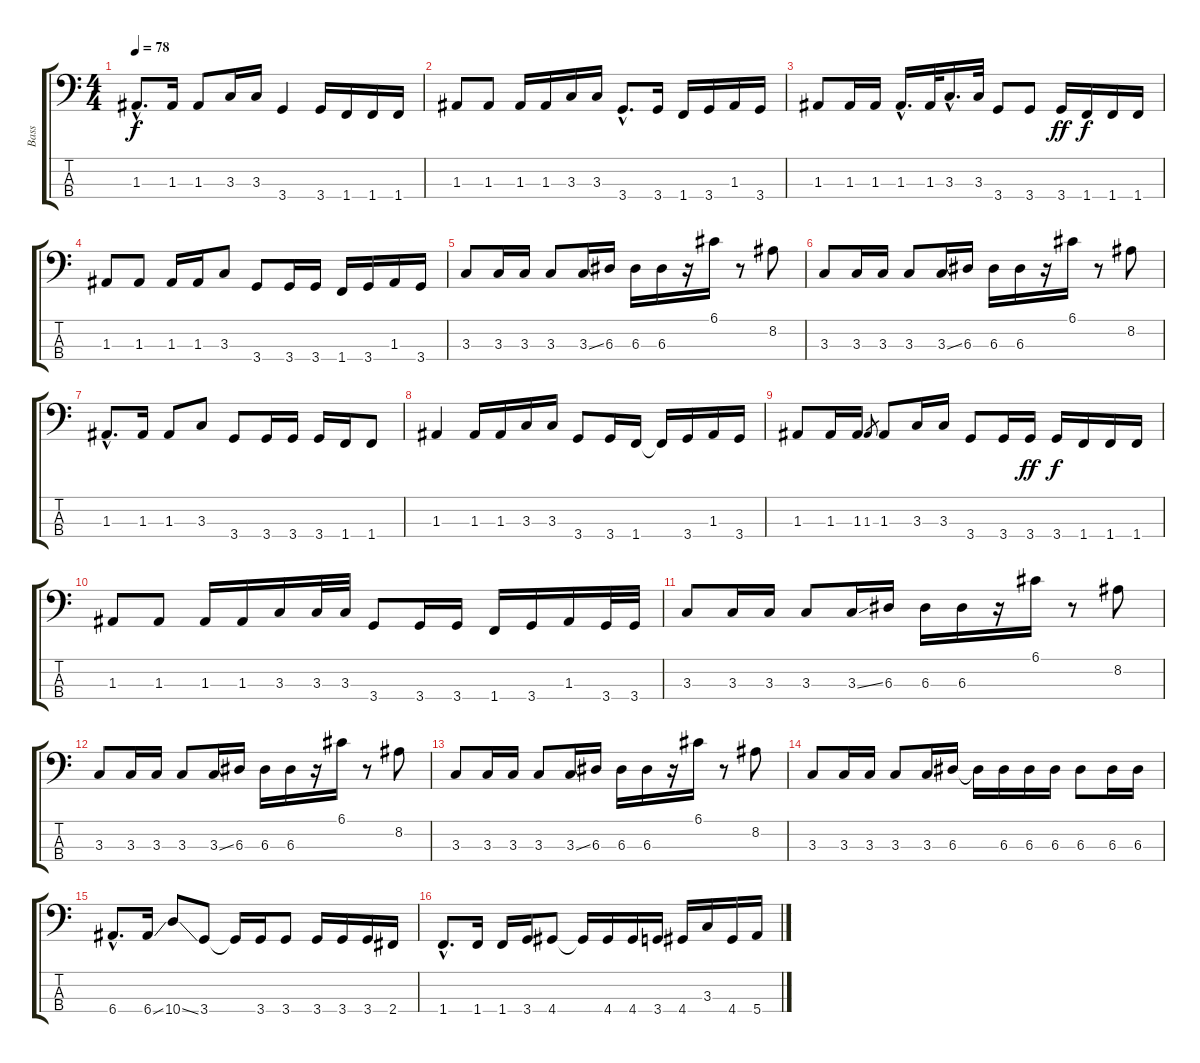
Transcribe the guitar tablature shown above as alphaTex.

\track ("Bass" "Bass") {instrument electricbassfinger}
\staff {score tabs}
\tuning (G2 D2 A1 E1) {hide}
\ts (4 4)
\tempo 78
\clef f4
\ks c
1.3{hac}.8{d dy f} 1.3.16 1.3.8 3.3.16 3.3.16 3.4.4 3.4.16 1.4.16 1.4.16 1.4.16 |
1.3.8 1.3.8 1.3.16 1.3.16 3.3.16 3.3.16 3.4{hac}.8{d} 3.4.16 1.4.16 3.4.16 1.3.16 3.4.16 |
1.3.8 1.3.16 1.3.16 1.3{hac}.16{d} 1.3.32 3.3{hac}.16{d} 3.3.32 3.4.8 3.4.8 3.4.16{dy ff} 1.4.16{dy f} 1.4.16 1.4.16 |
1.3.8 1.3.8 1.3.16 1.3.16 3.3.8 3.4.8 3.4.16 3.4.16 1.4.16 3.4.16 1.3.16 3.4.16 |
3.3.8 3.3.16 3.3.16 3.3.8 3.3{ss}.16 6.3.16 6.3.16 6.3.16 r.16 6.1.16 r.8 8.2.8 |
3.3.8 3.3.16 3.3.16 3.3.8 3.3{ss}.16 6.3.16 6.3.16 6.3.16 r.16 6.1.16 r.8 8.2.8 |
1.3{hac}.8{d} 1.3.16 1.3.8 3.3.8 3.4.8 3.4.16 3.4.16 3.4.16 1.4.16 1.4.8 |
1.3.4 1.3.16 1.3.16 3.3.16 3.3.16 3.4.8 3.4.16 1.4.16 1.4{t}.16 3.4.16 1.3.16 3.4.16 |
1.3.8 1.3.16 1.3.16 1.3.8{gr} 1.3.8 3.3.16 3.3.16 3.4.8 3.4.16 3.4.16{dy ff} 3.4.16{dy f} 1.4.16 1.4.16 1.4.16 |
1.3.8 1.3.8 1.3.16 1.3.16 3.3.16 3.3.32 3.3.32 3.4.8 3.4.16 3.4.16 1.4.16 3.4.16 1.3.16 3.4.32 3.4.32 |
3.3.8 3.3.16 3.3.16 3.3.8 3.3{ss}.16 6.3.16 6.3.16 6.3.16 r.16 6.1.16 r.8 8.2.8 |
3.3.8 3.3.16 3.3.16 3.3.8 3.3{ss}.16 6.3.16 6.3.16 6.3.16 r.16 6.1.16 r.8 8.2.8 |
3.3.8 3.3.16 3.3.16 3.3.8 3.3{ss}.16 6.3.16 6.3.16 6.3.16 r.16 6.1.16 r.8 8.2.8 |
3.3.8 3.3.16 3.3.16 3.3.8 3.3.16 6.3.16 6.3{t}.16 6.3.16 6.3.16 6.3.16 6.3.8 6.3.16 6.3.16 |
6.4{hac}.8{d} 6.4{ss}.16 10.4{ss}.8 3.4.8 3.4{t}.16 3.4.16 3.4.8 3.4.16 3.4.16 3.4.16 2.4.16 |
1.4{hac}.8{d} 1.4.16 1.4.16 3.4.16 4.4.8 4.4{t}.16 4.4.16 4.4.16 3.4.16 4.4.16 3.3.16 4.4.16 5.4.16
